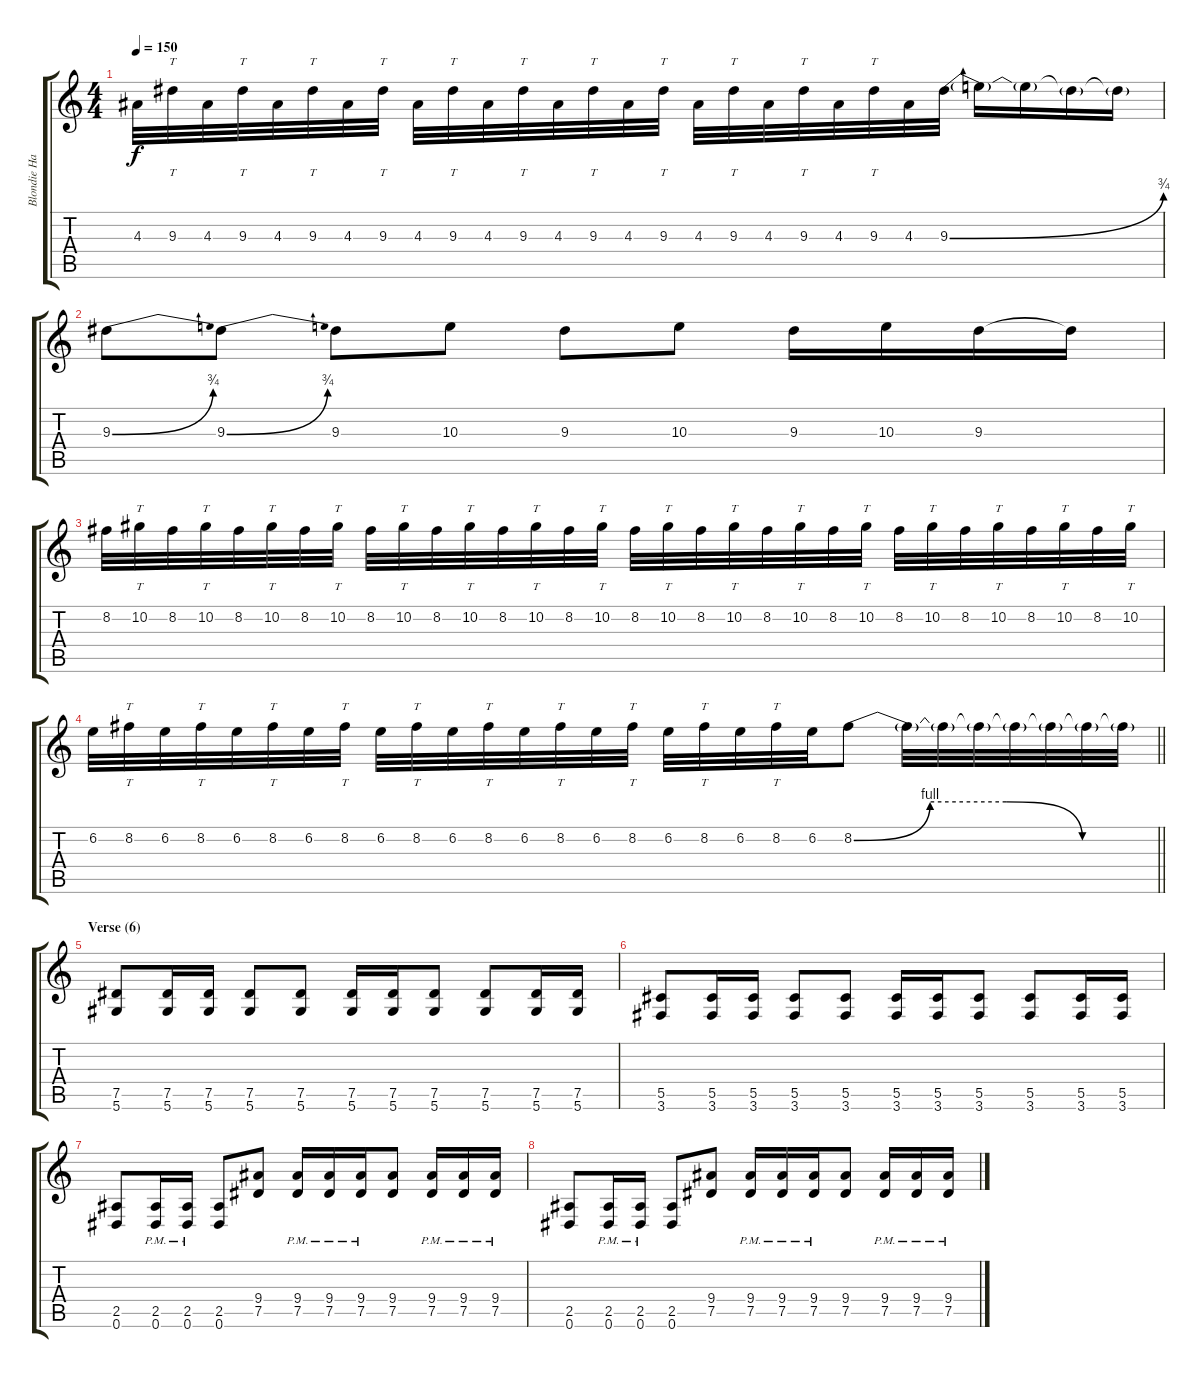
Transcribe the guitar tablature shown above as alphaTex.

\track ("Blondie Hammet" "Blondie Ha") {instrument overdrivenguitar}
\staff {score tabs}
\tuning (Eb4 Bb3 Gb3 Db3 Ab2 Eb2) {hide}
\ts (4 4)
\tempo 150
\clef g2
\ks c
4.3.32{dy f} 9.3.32{tt} 4.3.32 9.3.32{tt} 4.3.32 9.3.32{tt} 4.3.32 9.3.32{tt} 4.3.32 9.3.32{tt} 4.3.32 9.3.32{tt} 4.3.32 9.3.32{tt} 4.3.32 9.3.32{tt} 4.3.32 9.3.32{tt} 4.3.32 9.3.32{tt} 4.3.32 9.3.32{tt} 4.3.32 9.3{be (bend 0 0 60 3)}.32 9.3{t}.16 9.3{t}.16 9.3{t}.16 9.3{t}.16 |
9.3{be (bend 0 0 60 3)}.8 9.3{be (bend 0 0 60 3)}.8 9.3.8 10.3.8 9.3.8 10.3.8 9.3.16 10.3.16 9.3.16 9.3{t}.16 |
8.2.32 10.2.32{tt} 8.2.32 10.2.32{tt} 8.2.32 10.2.32{tt} 8.2.32 10.2.32{tt} 8.2.32 10.2.32{tt} 8.2.32 10.2.32{tt} 8.2.32 10.2.32{tt} 8.2.32 10.2.32{tt} 8.2.32 10.2.32{tt} 8.2.32 10.2.32{tt} 8.2.32 10.2.32{tt} 8.2.32 10.2.32{tt} 8.2.32 10.2.32{tt} 8.2.32 10.2.32{tt} 8.2.32 10.2.32{tt} 8.2.32 10.2.32{tt} |
\barLineRight lightlight
6.2.32 8.2.32{tt} 6.2.32 8.2.32{tt} 6.2.32 8.2.32{tt} 6.2.32 8.2.32{tt} 6.2.32 8.2.32{tt} 6.2.32 8.2.32{tt} 6.2.32 8.2.32{tt} 6.2.32 8.2.32{tt} 6.2.32 8.2.32{tt} 6.2.32 8.2.32{tt} 6.2.32 8.2{be (custom 0 0 15 4 30 4 45 0 60 0)}.8 8.2{t}.32 8.2{t}.32 8.2{t}.32 8.2{t}.32 8.2{t}.32 8.2{t}.32 8.2{t}.32 |
\section ("" "Verse (6)")
(7.5 5.6).8{volume 13} (7.5 5.6).16 (7.5 5.6).16 (7.5 5.6).8 (7.5 5.6).8 (7.5 5.6).16 (7.5 5.6).16 (7.5 5.6).8 (7.5 5.6).8 (7.5 5.6).16 (7.5 5.6).16 |
(5.5 3.6).8 (5.5 3.6).16 (5.5 3.6).16 (5.5 3.6).8 (5.5 3.6).8 (5.5 3.6).16 (5.5 3.6).16 (5.5 3.6).8 (5.5 3.6).8 (5.5 3.6).16 (5.5 3.6).16 |
(2.5 0.6).8 (2.5 0.6{pm}).16 (2.5 0.6{pm}).16 (2.5 0.6).8 (9.4 7.5).8 (9.4 7.5{pm}).16 (9.4 7.5{pm}).16 (9.4 7.5{pm}).16 (9.4 7.5).8 (9.4 7.5{pm}).16 (9.4 7.5{pm}).16 (9.4 7.5{pm}).16 |
(2.5 0.6).8 (2.5 0.6{pm}).16 (2.5 0.6{pm}).16 (2.5 0.6).8 (9.4 7.5).8 (9.4 7.5{pm}).16 (9.4 7.5{pm}).16 (9.4 7.5{pm}).16 (9.4 7.5).8 (9.4 7.5{pm}).16 (9.4 7.5{pm}).16 (9.4 7.5{pm}).16
